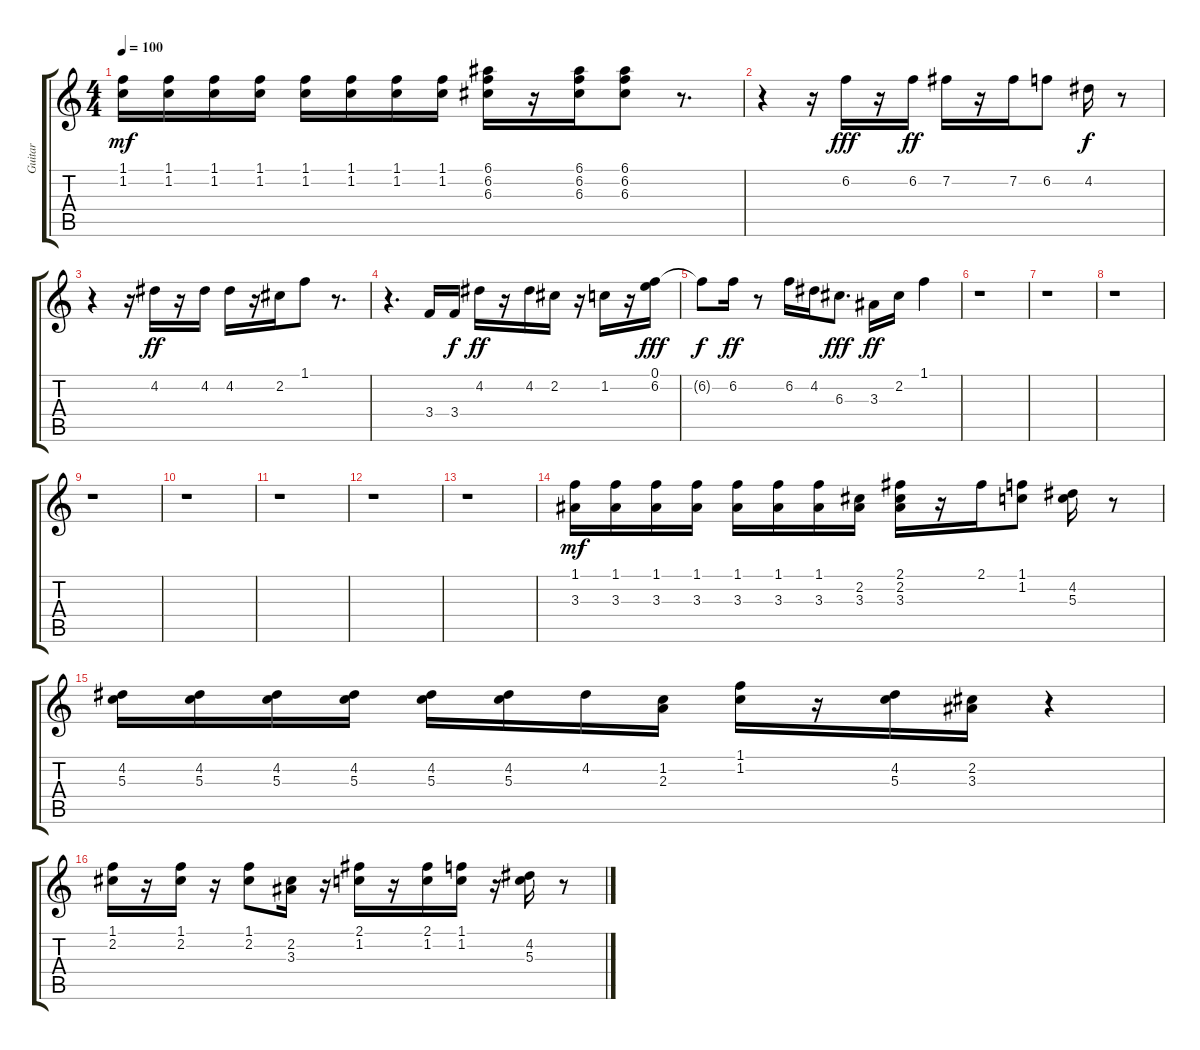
\track ("Guitar" "Guitar") {instrument electricguitarjazz}
\staff {score tabs}
\tuning (E4 B3 G3 D3 A2 E2) {hide}
\ts (4 4)
\tempo 100
\clef g2
\ks c
(1.1 1.2).16{dy mf} (1.1 1.2).16 (1.1 1.2).16 (1.1 1.2).16 (1.1 1.2).16 (1.1 1.2).16 (1.1 1.2).16 (1.1 1.2).16 (6.1 6.2 6.3).16 r.16 (6.1 6.2 6.3).16 (6.1 6.2 6.3).8 r.8{d} |
r.4 r.16 6.2.16{dy fff} r.16 6.2.16{dy ff} 7.2.16 r.16 7.2.16 6.2.8 4.2.16{dy f} r.8 |
r.4 r.16 4.2.16{dy ff} r.16 4.2.16 4.2.16 r.16 2.2.16 1.1.8 r.8{d} |
r.4{d} 3.4.16 3.4.16{dy f} 4.2.16{dy ff} r.16 4.2.16 2.2.16 r.16 1.2.16 r.16 (0.1 6.2).16{dy fff} |
6.2{t}.8{dy f} 6.2.16{dy ff} r.8 6.2.16 4.2.16 6.3.8{d dy fff} 3.3.16{dy ff} 2.2.16 1.1.4 |
r.1 |
r.1 |
r.1 |
r.1 |
r.1 |
r.1 |
r.1 |
r.1 |
(1.1 3.3).16{dy mf} (1.1 3.3).16 (1.1 3.3).16 (1.1 3.3).16 (1.1 3.3).16 (1.1 3.3).16 (1.1 3.3).16 (2.2 3.3).16 (2.1 2.2 3.3).16 r.16 2.1.16 (1.1 1.2).8 (4.2 5.3).16 r.8 |
(4.2 5.3).16 (4.2 5.3).16 (4.2 5.3).16 (4.2 5.3).16 (4.2 5.3).16 (4.2 5.3).16 4.2.16 (1.2 2.3).16 (1.1 1.2).16 r.16 (4.2 5.3).16 (2.2 3.3).16 r.4 |
(1.1 2.2).16 r.16 (1.1 2.2).16 r.16 (1.1 2.2).8 (2.2 3.3).16 r.16 (2.1 1.2).16 r.16 (2.1 1.2).16 (1.1 1.2).16 r.16 (4.2 5.3).16 r.8
